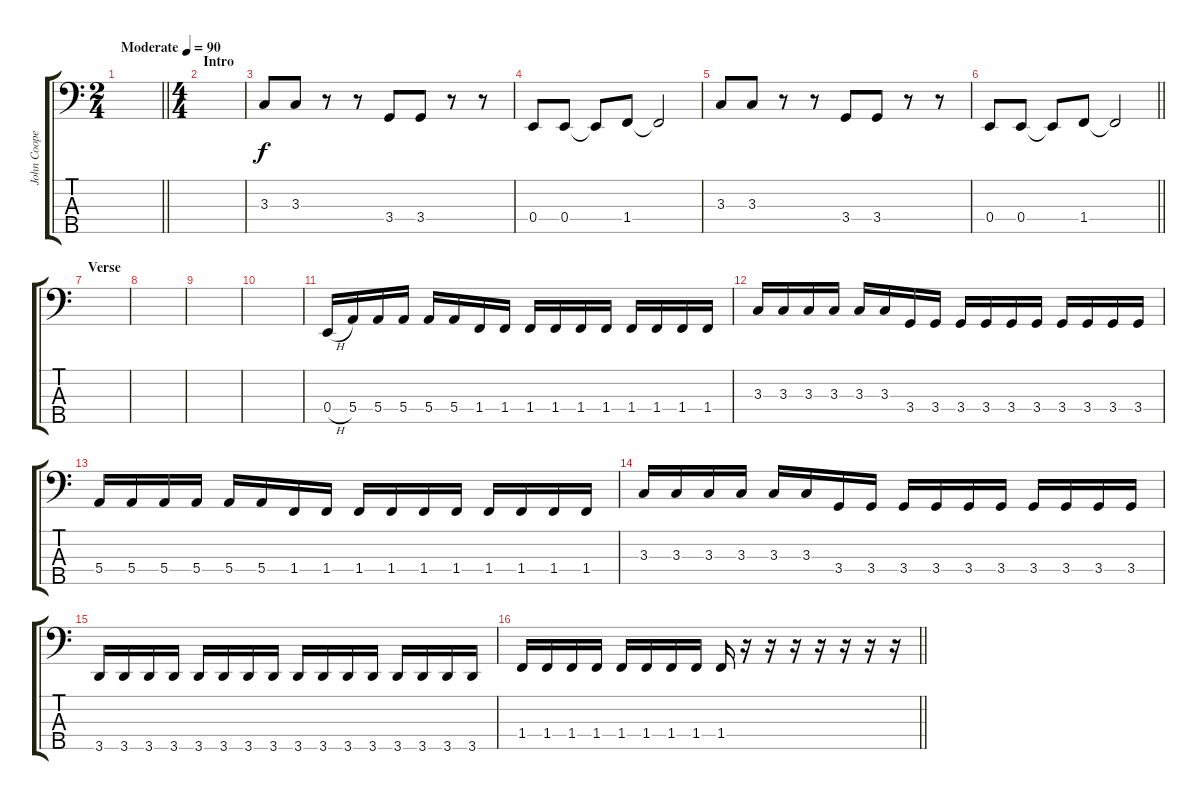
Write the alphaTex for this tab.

\track ("John Cooper" "John Coope") {instrument electricbassfinger}
\staff {score tabs}
\tuning (G2 D2 A1 E1 B0) {hide}
\ts (2 4)
\tempo (90 "Moderate")
\clef f4
\barLineRight lightlight
\ks c
|
\ts (4 4)
\section ("" "Intro")
|
3.3.8 3.3.8 r.8 r.8 3.4.8 3.4.8 r.8 r.8 |
0.4.8 0.4.8 0.4{t}.8 1.4.8 1.4{t}.2 |
3.3.8 3.3.8 r.8 r.8 3.4.8 3.4.8 r.8 r.8 |
\barLineRight lightlight
0.4.8 0.4.8 0.4{t}.8 1.4.8 1.4{t}.2 |
\section ("" "Verse")
|
|
|
|
0.4{h}.16 5.4.16 5.4.16 5.4.16 5.4.16 5.4.16 1.4.16 1.4.16 1.4.16 1.4.16 1.4.16 1.4.16 1.4.16 1.4.16 1.4.16 1.4.16 |
3.3.16 3.3.16 3.3.16 3.3.16 3.3.16 3.3.16 3.4.16 3.4.16 3.4.16 3.4.16 3.4.16 3.4.16 3.4.16 3.4.16 3.4.16 3.4.16 |
5.4.16 5.4.16 5.4.16 5.4.16 5.4.16 5.4.16 1.4.16 1.4.16 1.4.16 1.4.16 1.4.16 1.4.16 1.4.16 1.4.16 1.4.16 1.4.16 |
3.3.16 3.3.16 3.3.16 3.3.16 3.3.16 3.3.16 3.4.16 3.4.16 3.4.16 3.4.16 3.4.16 3.4.16 3.4.16 3.4.16 3.4.16 3.4.16 |
3.5.16 3.5.16 3.5.16 3.5.16 3.5.16 3.5.16 3.5.16 3.5.16 3.5.16 3.5.16 3.5.16 3.5.16 3.5.16 3.5.16 3.5.16 3.5.16 |
\barLineRight lightlight
1.4.16 1.4.16 1.4.16 1.4.16 1.4.16 1.4.16 1.4.16 1.4.16 1.4.16 r.16 r.16 r.16 r.16 r.16 r.16 r.16
